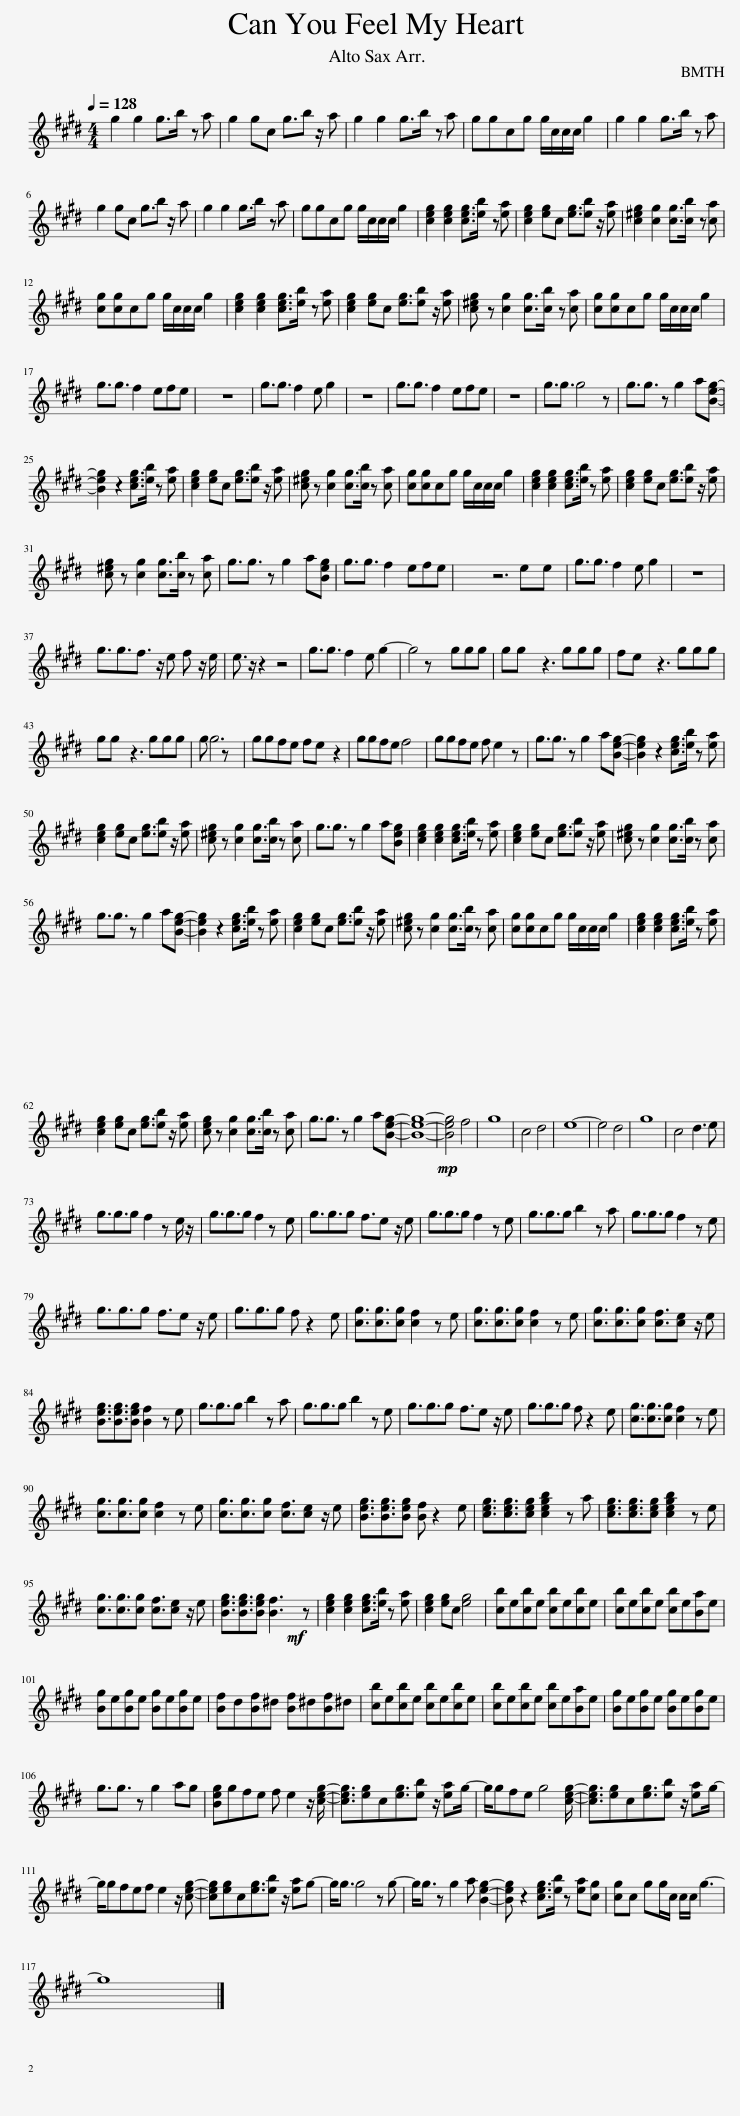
X:1
L:1/8
Q:1/4=128
M:4/4
I:linebreak $
K:none
V:1 treble transpose=-9
V:1
[K:E] g2 g2 g>b z a | g2 gc g3/2b z/ a | g2 g2 g>b z a | ggcg g/c/c/c/ g2 | g2 g2 g>b z a |$ %5
 g2 gc g3/2b z/ a | g2 g2 g>b z a | ggcg g/c/c/c/ g2 | [ceg]2 [ceg]2 [ceg]>[eb] z [ea] | [ceg]2 [eg]c [eg]3/2[eb] z/ [ea] | %10
 [c^eg]2 [cg]2 [cg]>[cb] z [ca] |$ [cg][cg]cg g/c/c/c/ g2 | [ceg]2 [ceg]2 [ceg]>[eb] z [ea] | [ceg]2 [eg]c [eg]3/2[eb] z/ [ea] | [c^eg] z [cg]2 [cg]>[cb] z [ca] | %15
 [cg][cg]cg g/c/c/c/ g2 |$ g3/2g3/2 f2 efe | z8 | g3/2g3/2 f2 e g2 | z8 | %20
 g3/2g3/2 f2 efe | z8 | g3/2g3/2 g4 z | g3/2g3/2 z g2 a[Beg]- |$ [Beg]2 z2 [ceg]>[eb] z [ea] | %25
 [ceg]2 [eg]c [eg]3/2[eb] z/ [ea] | [c^eg] z [cg]2 [cg]>[cb] z [ca] | [cg][cg]cg g/c/c/c/ g2 | [ceg]2 [ceg]2 [ceg]>[eb] z [ea] | [ceg]2 [eg]c [eg]3/2[eb] z/ [ea] |$ %30
 [c^eg] z [cg]2 [cg]>[cb] z [ca] | g3/2g3/2 z g2 a[Beg] | g3/2g3/2 f2 efe | z6 ee | g3/2g3/2 f2 e g2 | %35
 z8 |$ g3/2g3/2f3/2 z/ e f z/ e/ | e3/2 z/ z2 z4 | g3/2g3/2 f2 e g2- | g4 z ggg | %40
 gg z3 ggg | fe z3 ggg |$ gg z3 ggg | g g6 z | ggfe fe z2 | %45
 ggfe f4 | ggfe f e2 z | g3/2g3/2 z g2 a[Beg]- | [Beg]2 z2 [ceg]>[eb] z [ea] |$ [ceg]2 [eg]c [eg]3/2[eb] z/ [ea] | %50
 [c^eg] z [cg]2 [cg]>[cb] z [ca] | g3/2g3/2 z g2 a[Beg] | [ceg]2 [ceg]2 [ceg]>[eb] z [ea] | [ceg]2 [eg]c [eg]3/2[eb] z/ [ea] | [c^eg] z [cg]2 [cg]>[cb] z [ca] |$ %55
 g3/2g3/2 z g2 a[Beg]- | [Beg]2 z2 [ceg]>[eb] z [ea] | [ceg]2 [eg]c [eg]3/2[eb] z/ [ea] | [c^eg] z [cg]2 [cg]>[cb] z [ca] | [cg][cg]cg g/c/c/c/ g2 | %60
 [ceg]2 [ceg]2 [ceg]>[eb] z [ea] |$ [ceg]2 [eg]c [eg]3/2[eb] z/ [ea] | [ceg] z [cg]2 [cg]>[cb] z [ca] | g3/2g3/2 z g2 a[Beg]- | [Beg]8- | %65
!mp! [Beg]4 f4 | g8 | c4 d4 | e8- | e4 d4 | %70
 g8 | c4 d3 e |$ g3/2g3/2g f2 z e/ z/ | g3/2g3/2g f2 z e | g3/2g3/2g f3/2e z/ e | %75
 g3/2g3/2g f2 z e | g3/2g3/2g b2 z a | g3/2g3/2g f2 z e |$ g3/2g3/2g f3/2e z/ e | g3/2g3/2g f z2 e | %80
 [cg]3/2[cg]3/2[cg] [cf]2 z e | [cg]3/2[cg]3/2[cg] [cf]2 z e | [cg]3/2[cg]3/2[cg] [cf]3/2[ce] z/ e |$ [Beg]3/2[Beg]3/2[Beg] [Bf]2 z e | g3/2g3/2g b2 z a | %85
 g3/2g3/2g b2 z e | g3/2g3/2g f3/2e z/ e | g3/2g3/2g f z2 e | [cg]3/2[cg]3/2[cg] [cf]2 z e |$ [cg]3/2[cg]3/2[cg] [cf]2 z e | %90
 [cg]3/2[cg]3/2[cg] [cf]3/2[ce] z/ e | [Beg]3/2[Beg]3/2[Beg] [Bf] z2 e | [ceg]3/2[ceg]3/2[ceg] [cegb]2 z a | [ceg]3/2[ceg]3/2[ceg] [cegb]2 z e |$ [cg]3/2[cg]3/2[cg] [cf]3/2[ce] z/ e | %95
 [Beg]3/2[Beg]3/2[Beg] [Bf]3 z!mf! | [ceg]2 [ceg]2 [ceg]>[eb] z [ea] | [ceg]2 [eg]c [eg]4 | [cb]e[cb]e [cb]e[cb]e | [cb]e[cb]e [cb]e[Ba]e |$ %100
 [Bg]e[Bg]e [Bg]e[Bg]e | [Bf]d[Bf]^d [Bf]^d[Bf]^d | [cb]e[cb]e [cb]e[cb]e | [cb]e[cb]e [cb]e[Ba]e | [Bg]e[Bg]e [Bg]e[Bg]e |$ %105
 g3/2g3/2 z g2 ag | [Beg]gfe f e2 z/ [ceg]/- | [ceg]3/2[eg]c[eg]3/2[eb] z/ [ea]g/- | g/gfe g4 [ceg]/- | [ceg]3/2[eg]c[eg]3/2[eb] z/ [ea]g/- |$ %110
 g/gfef e2 z/ [ceg]- | [ceg][eg]c[eg]3/2[eb] z/ [ea]g- | g<g g4 z g- | g<g z g2 a [Beg]2- | [Beg] z2 [ceg]>[eb] z [ea][cg] | %115
 [cg]c gg/c/ c/c/ g3- |$ g8 |] %117
